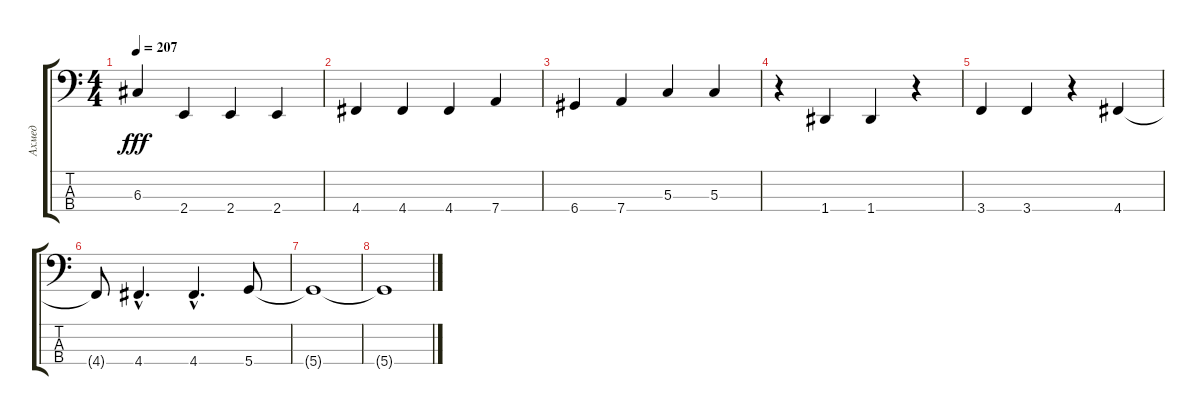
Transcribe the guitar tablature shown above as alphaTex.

\track ("Ахмед" "Ахмед") {instrument electricbasspick}
\staff {score tabs}
\tuning (F2 C2 G1 D1) {hide}
\ts (4 4)
\tempo 207
\clef f4
\ks c
6.3.4{dy fff} 2.4.4 2.4.4 2.4.4 |
4.4.4 4.4.4 4.4.4 7.4.4 |
6.4.4 7.4.4 5.3.4 5.3.4 |
r.4 1.4.4 1.4.4 r.4 |
3.4.4 3.4.4 r.4 4.4.4 |
4.4{t}.8 4.4{hac}.4{d} 4.4{hac}.4{d} 5.4.8 |
5.4{t}.1 |
5.4{t}.1
